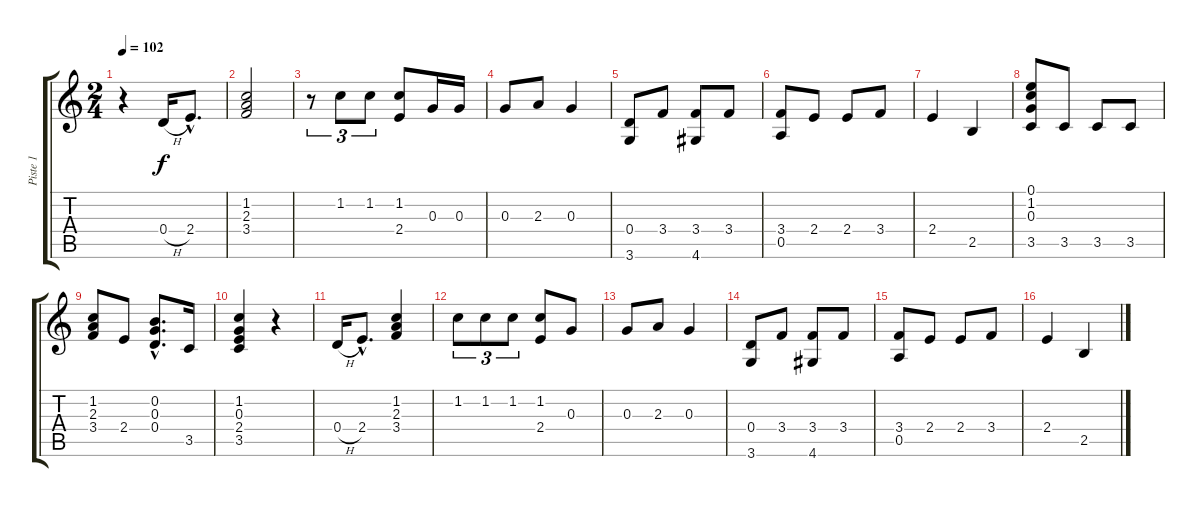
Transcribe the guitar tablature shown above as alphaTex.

\track ("Piste 1" "Piste 1") {instrument acousticguitarnylon}
\staff {score tabs}
\tuning (E4 B3 G3 D3 A2 E2) {hide}
\ts (2 4)
\tempo 102
\clef g2
\ks c
r.4{dy f instrument acousticguitarnylon} 0.4{h}.16 2.4{hac}.8{d} |
(1.2 2.3 3.4).2 |
r.8{tu (3 2)} 1.2.8{tu (3 2)} 1.2.8{tu (3 2)} (1.2 2.4).8 0.3.16 0.3.16 |
0.3.8 2.3.8 0.3.4 |
(0.4 3.6).8 3.4.8 (3.4 4.6).8 3.4.8 |
(3.4 0.5).8 2.4.8 2.4.8 3.4.8 |
2.4.4 2.5.4 |
(0.1 1.2 0.3 3.5).8 3.5.8 3.5.8 3.5.8 |
(1.2 2.3 3.4).8 2.4.8 (0.2{hac} 0.3{hac} 0.4{hac}).8{d} 3.5.16 |
(1.2 0.3 2.4 3.5).4 r.4 |
0.4{h}.16 2.4{hac}.8{d} (1.2 2.3 3.4).4 |
1.2.8{tu (3 2)} 1.2.8{tu (3 2)} 1.2.8{tu (3 2)} (1.2 2.4).8 0.3.8 |
0.3.8 2.3.8 0.3.4 |
(0.4 3.6).8 3.4.8 (3.4 4.6).8 3.4.8 |
(3.4 0.5).8 2.4.8 2.4.8 3.4.8 |
2.4.4 2.5.4
